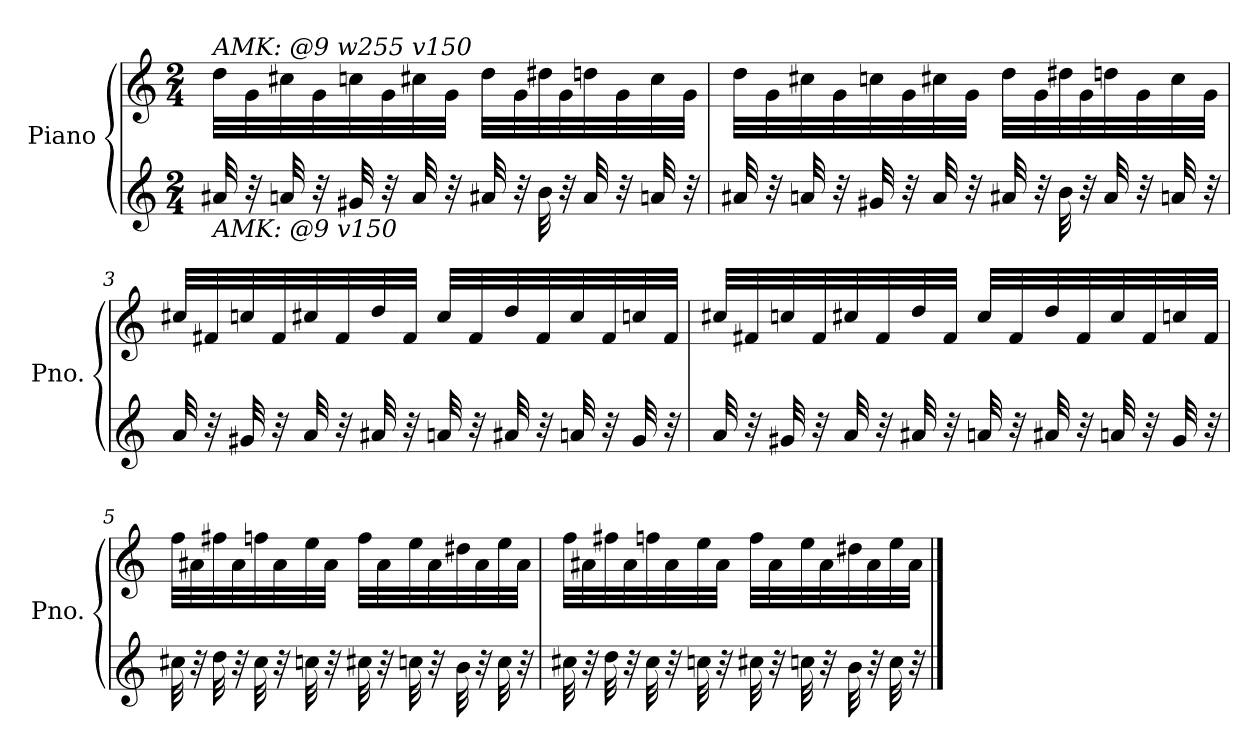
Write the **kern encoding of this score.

**kern	**kern
*part1	*part1
*staff2	*staff1
*I"Piano	*
*I'Pno.	*
*clefG2	*clefG2
*k[]	*
*M2/4	*M2/4
*MM90	*MM90
=1	=1
!	!LO:TX:a:i:t=AMK&colon; @9 w255 v150
!LO:TX:b:i:t=AMK&colon; @9 v150	!
32a#X/	32dd\LLL
32r	32g\
32an/	32cc#X\
32r	32g\
32g#X/	32ccn\
32r	32g\
32a/	32cc#X\
32r	32g\JJJ
32a#X/	32dd\LLL
32r	32g\
32b\	32dd#X\
32r	32g\
32a#/	32ddn\
32r	32g\
32an/	32cc#\
32r	32g\JJJ
=2	=2
32a#X/	32dd\LLL
32r	32g\
32an/	32cc#X\
32r	32g\
32g#X/	32ccn\
32r	32g\
32a/	32cc#X\
32r	32g\JJJ
32a#X/	32dd\LLL
32r	32g\
32b\	32dd#X\
32r	32g\
32a#/	32ddn\
32r	32g\
32an/	32cc#\
32r	32g\JJJ
=3	=3
32a/	32cc#X/LLL
32r	32f#X/
32g#X/	32ccn/
32r	32f#/
32a/	32cc#X/
32r	32f#/
32a#X/	32dd/
32r	32f#/JJJ
32an/	32cc#/LLL
32r	32f#/
32a#X/	32dd/
32r	32f#/
32an/	32cc#/
32r	32f#/
32g#/	32ccn/
32r	32f#/JJJ
=4	=4
32a/	32cc#X/LLL
32r	32f#X/
32g#X/	32ccn/
32r	32f#/
32a/	32cc#X/
32r	32f#/
32a#X/	32dd/
32r	32f#/JJJ
32an/	32cc#/LLL
32r	32f#/
32a#X/	32dd/
32r	32f#/
32an/	32cc#/
32r	32f#/
32g#/	32ccn/
32r	32f#/JJJ
=5	=5
32cc#X\	32ff\LLL
32r	32a#X\
32dd\	32ff#X\
32r	32a#\
32cc#\	32ffn\
32r	32a#\
32ccn\	32ee\
32r	32a#\JJJ
32cc#X\	32ff\LLL
32r	32a#\
32ccn\	32ee\
32r	32a#\
32b\	32dd#X\
32r	32a#\
32cc\	32ee\
32r	32a#\JJJ
=6	=6
32cc#X\	32ff\LLL
32r	32a#X\
32dd\	32ff#X\
32r	32a#\
32cc#\	32ffn\
32r	32a#\
32ccn\	32ee\
32r	32a#\JJJ
32cc#X\	32ff\LLL
32r	32a#\
32ccn\	32ee\
32r	32a#\
32b\	32dd#X\
32r	32a#\
32cc\	32ee\
32r	32a#\JJJ
==	==
*-	*-
